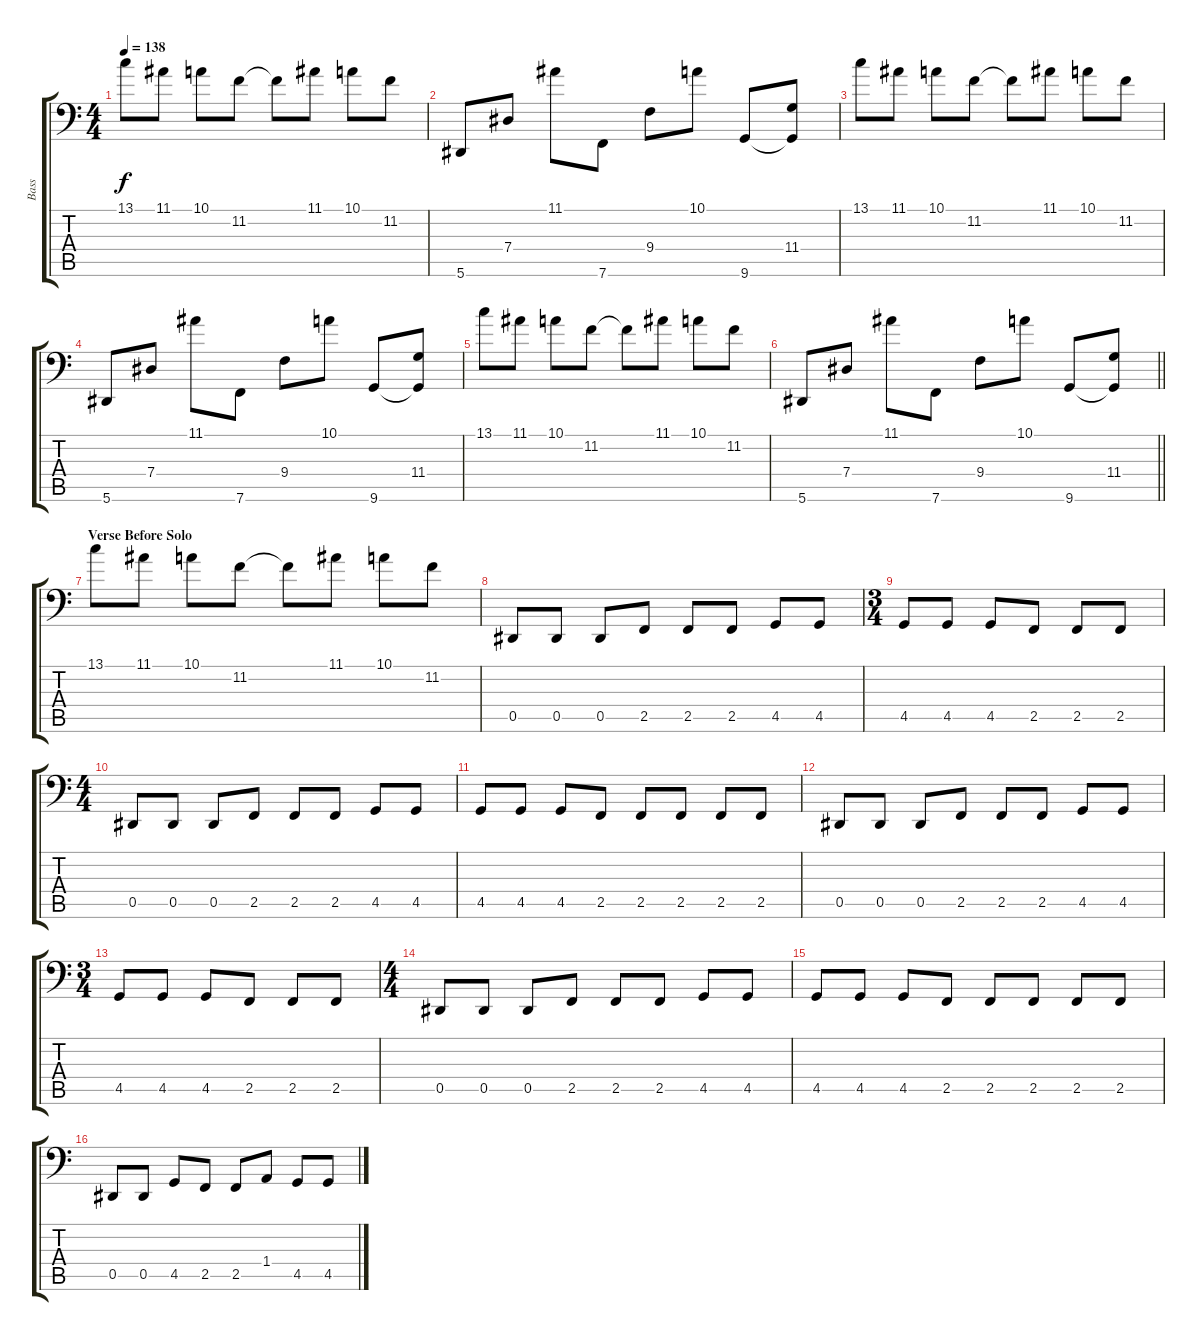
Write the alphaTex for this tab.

\track ("Bass" "Bass") {instrument electricbassfinger}
\staff {score tabs}
\tuning (B2 Gb2 Db2 Ab1 Eb1 Bb0) {hide}
\ts (4 4)
\tempo 138
\clef f4
\ks c
13.1.8{dy f} 11.1.8 10.1.8 11.2.8 11.2{t}.8 11.1.8 10.1.8 11.2.8 |
5.6.8 7.4.8 11.1.8 7.6.8 9.4.8 10.1.8 9.6.8 (11.4 9.6{t}).8 |
13.1.8 11.1.8 10.1.8 11.2.8 11.2{t}.8 11.1.8 10.1.8 11.2.8 |
5.6.8 7.4.8 11.1.8 7.6.8 9.4.8 10.1.8 9.6.8 (11.4 9.6{t}).8 |
13.1.8 11.1.8 10.1.8 11.2.8 11.2{t}.8 11.1.8 10.1.8 11.2.8 |
\barLineRight lightlight
5.6.8 7.4.8 11.1.8 7.6.8 9.4.8 10.1.8 9.6.8 (11.4 9.6{t}).8 |
\section ("" "Verse Before Solo")
13.1.8 11.1.8 10.1.8 11.2.8 11.2{t}.8 11.1.8 10.1.8 11.2.8 |
0.5.8 0.5.8 0.5.8 2.5.8 2.5.8 2.5.8 4.5.8 4.5.8 |
\ts (3 4)
4.5.8 4.5.8 4.5.8 2.5.8 2.5.8 2.5.8 |
\ts (4 4)
0.5.8 0.5.8 0.5.8 2.5.8 2.5.8 2.5.8 4.5.8 4.5.8 |
4.5.8 4.5.8 4.5.8 2.5.8 2.5.8 2.5.8 2.5.8 2.5.8 |
0.5.8 0.5.8 0.5.8 2.5.8 2.5.8 2.5.8 4.5.8 4.5.8 |
\ts (3 4)
4.5.8 4.5.8 4.5.8 2.5.8 2.5.8 2.5.8 |
\ts (4 4)
0.5.8 0.5.8 0.5.8 2.5.8 2.5.8 2.5.8 4.5.8 4.5.8 |
4.5.8 4.5.8 4.5.8 2.5.8 2.5.8 2.5.8 2.5.8 2.5.8 |
0.5.8 0.5.8 4.5.8 2.5.8 2.5.8 1.4.8 4.5.8 4.5.8
